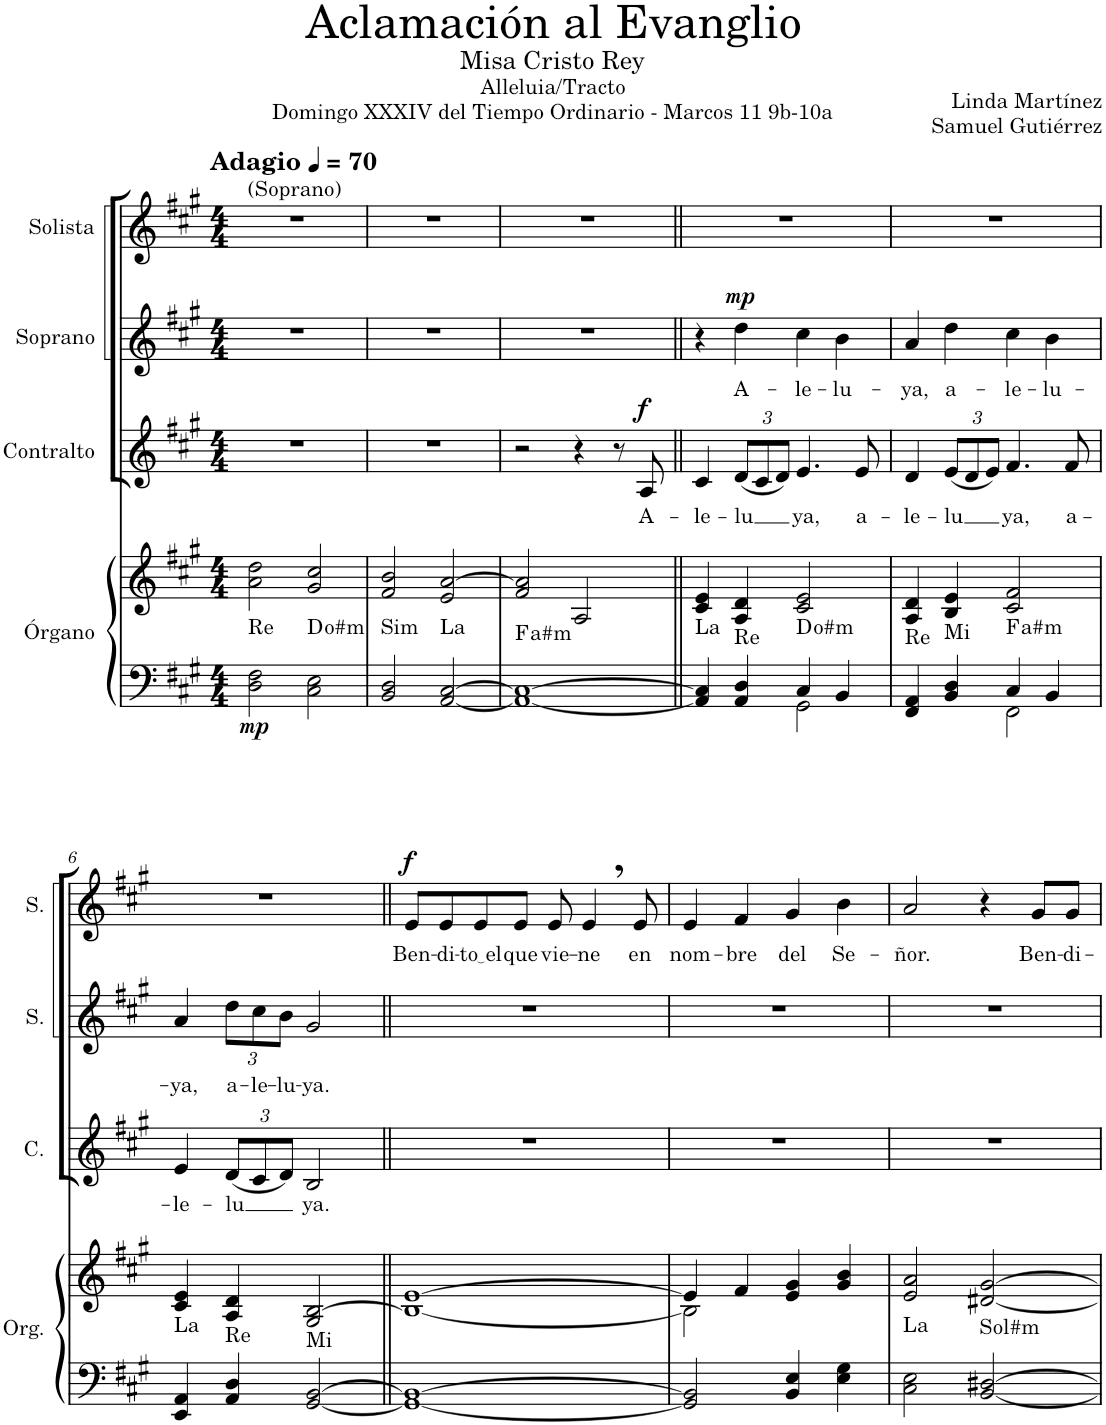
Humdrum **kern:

**kern	**kern	**dynam	**harte	**kern	**text	**dynam	**kern	**text	**dynam	**kern	**text	**dynam
*part4	*part4	*part4	*part4	*part3	*part3	*part3	*part2	*part2	*part2	*part1	*part1	*part1
*staff5	*staff4	*staff4/5	*	*staff3	*staff3	*staff3	*staff2	*staff2	*staff2	*staff1	*staff1	*staff1
*I"Órgano	*	*	*	*I"Contralto	*	*	*I"Soprano	*	*	*I"Solista	*	*
*	*	*	*	*I'C.	*	*	*I'S.	*	*	*I'S.	*	*
*clefF4	*clefG2	*	*	*clefG2	*	*	*clefG2	*	*	*clefG2	*	*
*k[f#c#g#]	*k[f#c#g#]	*	*	*k[f#c#g#]	*	*	*k[f#c#g#]	*	*	*k[f#c#g#]	*	*
*M4/4	*M4/4	*	*	*M4/4	*	*	*M4/4	*	*	*M4/4	*	*
*MM70	*MM70	*	*	*MM70	*	*	*MM70	*	*	*MM70	*	*
=1	=1	=1	=1	=1	=1	=1	=1	=1	=1	=1	=1	=1
!	!	!	!	!	!	!	!	!	!	!LO:TX:a:B:t=Adagio	!	!
!	!	!	!	!	!	!	!	!	!	!LO:TX:a:t=(Soprano)	!	!
!	!	!LO:DY:b=2	!LO:H:kt=Re	!	!	!	!	!	!	!	!	!
2D\ 2F#\	2a\ 2dd\	mp	N	1r	.	.	1r	.	.	1r	.	.
2C#\ 2E\	2g#/ 2cc#/	.	D:dim	.	.	.	.	.	.	.	.	.
=2	=2	=2	=2	=2	=2	=2	=2	=2	=2	=2	=2	=2
!	!	!	!LO:H:kt=Sim	!	!	!	!	!	!	!	!	!
2BB/ 2D/	2f#/ 2b/	.	N	1r	.	.	1r	.	.	1r	.	.
!	!	!	!LO:H:kt=La	!	!	!	!	!	!	!	!	!
[2AA/ [2C#/	2e/ [2a/	.	N	.	.	.	.	.	.	.	.	.
=3	=3	=3	=3	=3	=3	=3	=3	=3	=3	=3	=3	=3
!	!	!	!LO:H:kt=a#m	!	!	!	!	!	!	!	!	!
1AA_ 1C#_	2f#/ 2a/]	.	.	2r	.	.	1r	.	.	1r	.	.
.	2A/	.	.	4r	.	.	.	.	.	.	.	.
.	.	.	.	8r	.	.	.	.	.	.	.	.
!	!	!	!	!	!LO:LY:b	!LO:DY:a	!	!	!	!	!	!
.	.	.	.	8A/	A-	f	.	.	.	.	.	.
=4||	=4||	=4||	=4||	=4||	=4||	=4||	=4||	=4||	=4||	=4||	=4||	=4||
*^	*	*	*	*	*	*	*	*	*	*	*	*
!	!	!	!	!LO:H:kt=La	!	!LO:LY:b	!	!	!	!	!	!	!
4AA/] 4C#/]	2ryy	4c#/ 4e/	.	N	4c#/	-le-	.	4r	.	.	1r	.	.
*	*	*	*	*	*Xbrackettup	*	*	*	*	*	*	*	*
!	!	!	!	!LO:H:kt=Re	!	!LO:LY:b	!	!	!LO:LY:b	!LO:DY:a	!	!	!
4AA/ 4D/	.	4A/ 4d/	.	N	(12d/L	-lu	.	4dd\	A-	mp	.	.	.
.	.	.	.	.	12c#/	.	.	.	.	.	.	.	.
.	.	.	.	.	12d/J)	.	.	.	.	.	.	.	.
!	!	!	!	!	!	!LO:LY:b	!	!	!LO:LY:b	!	!	!	!
4C#/	2GG#\	2c#/ 2e/	.	D:dim	4.e/	ya,	.	4cc#\	-le-	.	.	.	.
!	!	!	!	!	!	!	!	!	!LO:LY:b	!	!	!	!
4BB/	.	.	.	.	.	.	.	4b\	-lu-	.	.	.	.
!	!	!	!	!	!	!LO:LY:b	!	!	!	!	!	!	!
.	.	.	.	.	8e/	a-	.	.	.	.	.	.	.
=5	=5	=5	=5	=5	=5	=5	=5	=5	=5	=5	=5	=5	=5
!	!	!	!	!LO:H:kt=Re	!	!LO:LY:b	!	!	!LO:LY:b	!	!	!	!
4FF#/ 4AA/	2ryy	4A/ 4d/	.	N	4d/	-le-	.	4a/	-ya,	.	1r	.	.
!	!	!	!	!LO:H:kt=Mi	!	!LO:LY:b	!	!	!LO:LY:b	!	!	!	!
4BB/ 4D/	.	4B/ 4e/	.	N	(12e/L	-lu	.	4dd\	a-	.	.	.	.
.	.	.	.	.	12d/	.	.	.	.	.	.	.	.
.	.	.	.	.	12e/J)	.	.	.	.	.	.	.	.
!	!	!	!	!LO:H:kt=a#m	!	!LO:LY:b	!	!	!LO:LY:b	!	!	!	!
4C#/	2FF#\	2c#/ 2f#/	.	.	4.f#/	ya,	.	4cc#\	-le-	.	.	.	.
!	!	!	!	!	!	!	!	!	!LO:LY:b	!	!	!	!
4BB/	.	.	.	.	.	.	.	4b\	-lu-	.	.	.	.
!	!	!	!	!	!	!LO:LY:b	!	!	!	!	!	!	!
.	.	.	.	.	8f#/	a-	.	.	.	.	.	.	.
*v	*v	*	*	*	*	*	*	*	*	*	*	*	*
!!LO:LB:g=z
=6	=6	=6	=6	=6	=6	=6	=6	=6	=6	=6	=6	=6
!	!	!	!LO:H:kt=La	!	!LO:LY:b	!	!	!LO:LY:b	!	!	!	!
4EE/ 4AA/	4c#/ 4e/	.	N	4e/	-le-	.	4a/	-ya,	.	1r	.	.
!	!	!	!	!	!LO:LY:b	!	!	!	!	!	!	!
*	*	*	*	*	*	*	*Xbrackettup	*	*	*	*	*
!	!	!	!LO:H:kt=Re	!	!	!	!	!LO:LY:b	!	!	!	!
4AA/ 4D/	4A/ 4d/	.	N	(12d/L	-lu	.	12dd\L	a-	.	.	.	.
!	!	!	!	!	!	!	!	!LO:LY:b	!	!	!	!
.	.	.	.	12c#/	.	.	12cc#\	-le-	.	.	.	.
!	!	!	!	!	!	!	!	!LO:LY:b	!	!	!	!
.	.	.	.	12d/J)	.	.	12b\J	-lu-	.	.	.	.
!	!	!	!LO:H:kt=Mi	!	!LO:LY:b	!	!	!LO:LY:b	!	!	!	!
[2GG#/ [2BB/	2G#/ [2B/	.	N	2B/	ya.	.	2g#/	-ya.	.	.	.	.
=7||	=7||	=7||	=7||	=7||	=7||	=7||	=7||	=7||	=7||	=7||	=7||	=7||
!	!	!	!	!	!	!	!	!	!	!	!LO:LY:b	!LO:DY:a
1GG#_ 1BB_	1B_ [1e	.	.	1r	.	.	1r	.	.	8e/L	Ben-	f
!	!	!	!	!	!	!	!	!	!	!	!LO:LY:b	!
.	.	.	.	.	.	.	.	.	.	8e/	-di-	.
!	!	!	!	!	!	!	!	!	!	!	!LO:LY:b	!
.	.	.	.	.	.	.	.	.	.	8e/	to el	.
!	!	!	!	!	!	!	!	!	!	!	!LO:LY:b	!
.	.	.	.	.	.	.	.	.	.	8e/J	que	.
!	!	!	!	!	!	!	!	!	!	!	!LO:LY:b	!
.	.	.	.	.	.	.	.	.	.	8e/	vie-	.
!	!	!	!	!	!	!	!	!	!	!	!LO:LY:b	!
.	.	.	.	.	.	.	.	.	.	4e,/	-ne	.
!	!	!	!	!	!	!	!	!	!	!	!LO:LY:b	!
.	.	.	.	.	.	.	.	.	.	8e/	en	.
=8	=8	=8	=8	=8	=8	=8	=8	=8	=8	=8	=8	=8
*	*^	*	*	*	*	*	*	*	*	*	*	*
!	!	!	!	!	!	!	!	!	!	!	!	!LO:LY:b	!
2GG#/] 2BB/]	4e/]	2B\]	.	.	1r	.	.	1r	.	.	4e/	nom-	.
!	!	!	!	!	!	!	!	!	!	!	!	!LO:LY:b	!
.	4f#/	.	.	.	.	.	.	.	.	.	4f#/	-bre	.
!	!	!	!	!	!	!	!	!	!	!	!	!LO:LY:b	!
4BB/ 4E/	4e/ 4g#/	2ryy	.	.	.	.	.	.	.	.	4g#/	del	.
!	!	!	!	!	!	!	!	!	!	!	!	!LO:LY:b	!
4E\ 4G#\	4g#/ 4b/	.	.	.	.	.	.	.	.	.	4b\	Se-	.
*	*v	*v	*	*	*	*	*	*	*	*	*	*	*
=9	=9	=9	=9	=9	=9	=9	=9	=9	=9	=9	=9	=9
!	!	!	!LO:H:kt=La	!	!	!	!	!	!	!	!LO:LY:b	!
2C#\ 2E\	2e/ 2a/	.	N	1r	.	.	1r	.	.	2a/	-ñor.	.
!	!	!	!LO:H:kt=Sol#m	!	!	!	!	!	!	!	!	!
[2BB/ [2D#X/	[2d#X/ [2g#/	.	N	.	.	.	.	.	.	4r	.	.
!	!	!	!	!	!	!	!	!	!	!	!LO:LY:b	!
.	.	.	.	.	.	.	.	.	.	8g#/L	Ben-	.
!	!	!	!	!	!	!	!	!	!	!	!LO:LY:b	!
.	.	.	.	.	.	.	.	.	.	8g#/J	-di-	.
=	=	=	=	=	=	=	=	=	=	=	=	=
*-	*-	*-	*-	*-	*-	*-	*-	*-	*-	*-	*-	*-
